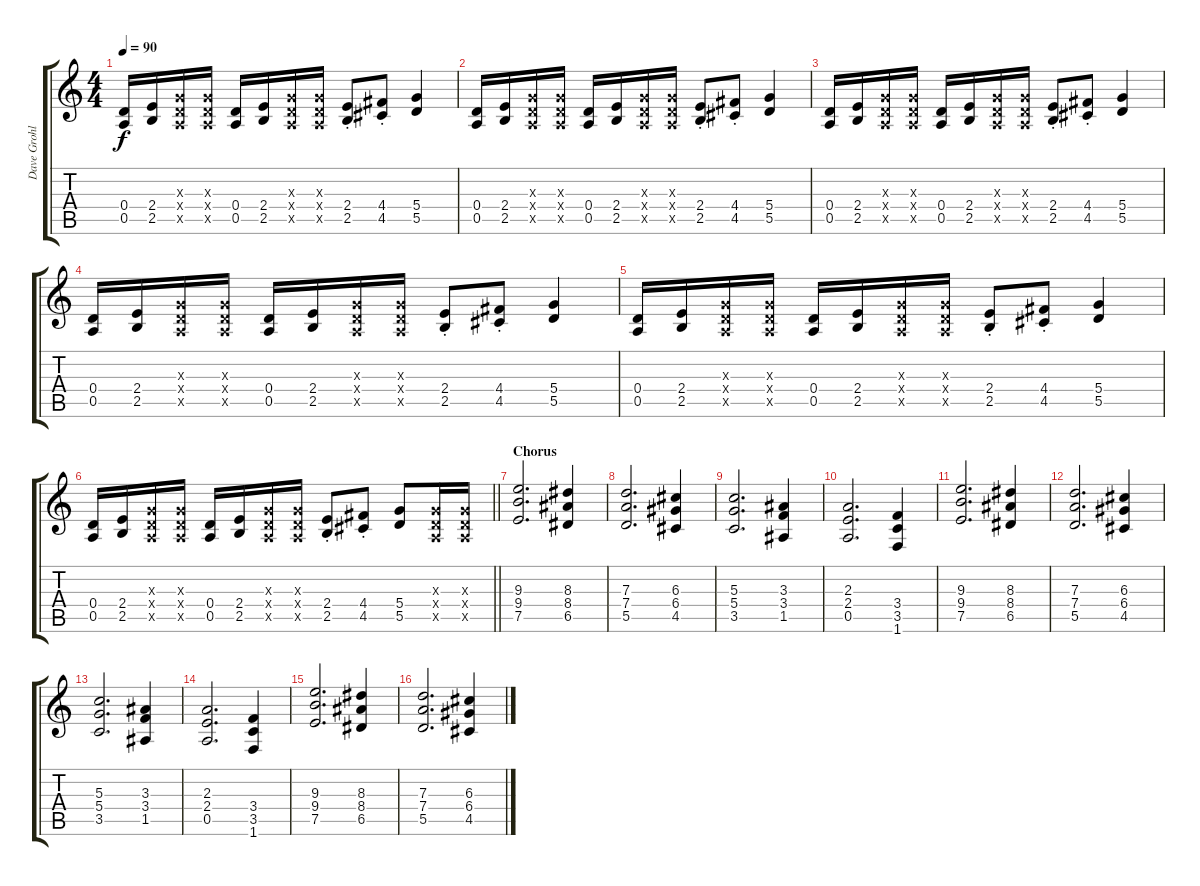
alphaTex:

\track ("Dave Grohl" "Dave Grohl") {instrument overdrivenguitar}
\staff {score tabs}
\tuning (E4 B3 G3 D3 A2 E2) {hide}
\ts (4 4)
\tempo 90
\clef g2
\ks c
(0.4 0.5).16{dy f} (2.4 2.5).16 (0.3{x} 0.4{x} 0.5{x}).16 (0.3{x} 0.4{x} 0.5{x}).16 (0.4 0.5).16 (2.4 2.5).16 (0.3{x} 0.4{x} 0.5{x}).16 (0.3{x} 0.4{x} 0.5{x}).16 (2.4{st} 2.5{st}).8 (4.4{st} 4.5{st}).8 (5.4 5.5).4 |
(0.4 0.5).16 (2.4 2.5).16 (0.3{x} 0.4{x} 0.5{x}).16 (0.3{x} 0.4{x} 0.5{x}).16 (0.4 0.5).16 (2.4 2.5).16 (0.3{x} 0.4{x} 0.5{x}).16 (0.3{x} 0.4{x} 0.5{x}).16 (2.4{st} 2.5{st}).8 (4.4{st} 4.5{st}).8 (5.4 5.5).4 |
(0.4 0.5).16 (2.4 2.5).16 (0.3{x} 0.4{x} 0.5{x}).16 (0.3{x} 0.4{x} 0.5{x}).16 (0.4 0.5).16 (2.4 2.5).16 (0.3{x} 0.4{x} 0.5{x}).16 (0.3{x} 0.4{x} 0.5{x}).16 (2.4{st} 2.5{st}).8 (4.4{st} 4.5{st}).8 (5.4 5.5).4 |
(0.4 0.5).16 (2.4 2.5).16 (0.3{x} 0.4{x} 0.5{x}).16 (0.3{x} 0.4{x} 0.5{x}).16 (0.4 0.5).16 (2.4 2.5).16 (0.3{x} 0.4{x} 0.5{x}).16 (0.3{x} 0.4{x} 0.5{x}).16 (2.4{st} 2.5{st}).8 (4.4{st} 4.5{st}).8 (5.4 5.5).4 |
(0.4 0.5).16 (2.4 2.5).16 (0.3{x} 0.4{x} 0.5{x}).16 (0.3{x} 0.4{x} 0.5{x}).16 (0.4 0.5).16 (2.4 2.5).16 (0.3{x} 0.4{x} 0.5{x}).16 (0.3{x} 0.4{x} 0.5{x}).16 (2.4{st} 2.5{st}).8 (4.4{st} 4.5{st}).8 (5.4 5.5).4 |
\barLineRight lightlight
(0.4 0.5).16 (2.4 2.5).16 (0.3{x} 0.4{x} 0.5{x}).16 (0.3{x} 0.4{x} 0.5{x}).16 (0.4 0.5).16 (2.4 2.5).16 (0.3{x} 0.4{x} 0.5{x}).16 (0.3{x} 0.4{x} 0.5{x}).16 (2.4{st} 2.5{st}).8 (4.4{st} 4.5{st}).8 (5.4 5.5).8 (0.3{x} 0.4{x} 0.5{x}).16 (0.3{x} 0.4{x} 0.5{x}).16 |
\section ("" "Chorus")
(9.3 9.4 7.5).2{d} (8.3 8.4 6.5).4 |
(7.3 7.4 5.5).2{d} (6.3 6.4 4.5).4 |
(5.3 5.4 3.5).2{d} (3.3 3.4 1.5).4 |
(2.3 2.4 0.5).2{d} (3.4 3.5 1.6).4 |
(9.3 9.4 7.5).2{d} (8.3 8.4 6.5).4 |
(7.3 7.4 5.5).2{d} (6.3 6.4 4.5).4 |
(5.3 5.4 3.5).2{d} (3.3 3.4 1.5).4 |
(2.3 2.4 0.5).2{d} (3.4 3.5 1.6).4 |
(9.3 9.4 7.5).2{d} (8.3 8.4 6.5).4 |
(7.3 7.4 5.5).2{d} (6.3 6.4 4.5).4
